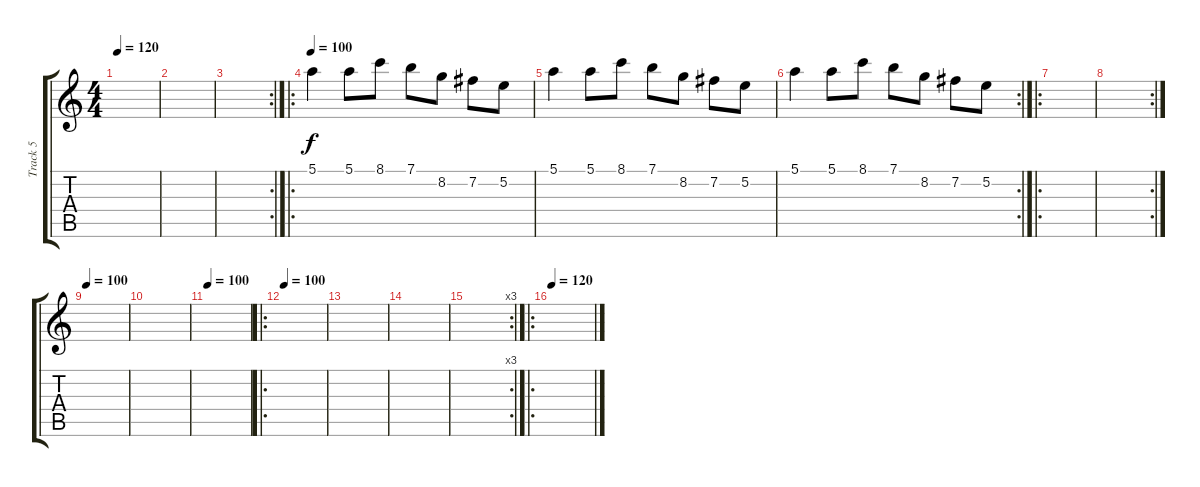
\track ("Track 5" "Track 5") {instrument acousticguitarnylon}
\staff {score tabs}
\tuning (E4 B3 G3 D3 A2 E2) {hide}
\ts (4 4)
\tempo 120
\clef g2
\ks c
|
|
\rc 2
|
\ro
\tempo 100
5.1.4{instrument electricguitarjazz} 5.1.8 8.1.8 7.1.8 8.2.8 7.2.8 5.2.8 |
5.1.4 5.1.8 8.1.8 7.1.8 8.2.8 7.2.8 5.2.8 |
\rc 2
5.1.4 5.1.8 8.1.8 7.1.8 8.2.8 7.2.8 5.2.8 |
\ro
|
\rc 2
|
\tempo 100
|
|
\tempo 100
|
\ro
\tempo 100
|
|
|
\rc 3
|
\ro
\tempo 120
